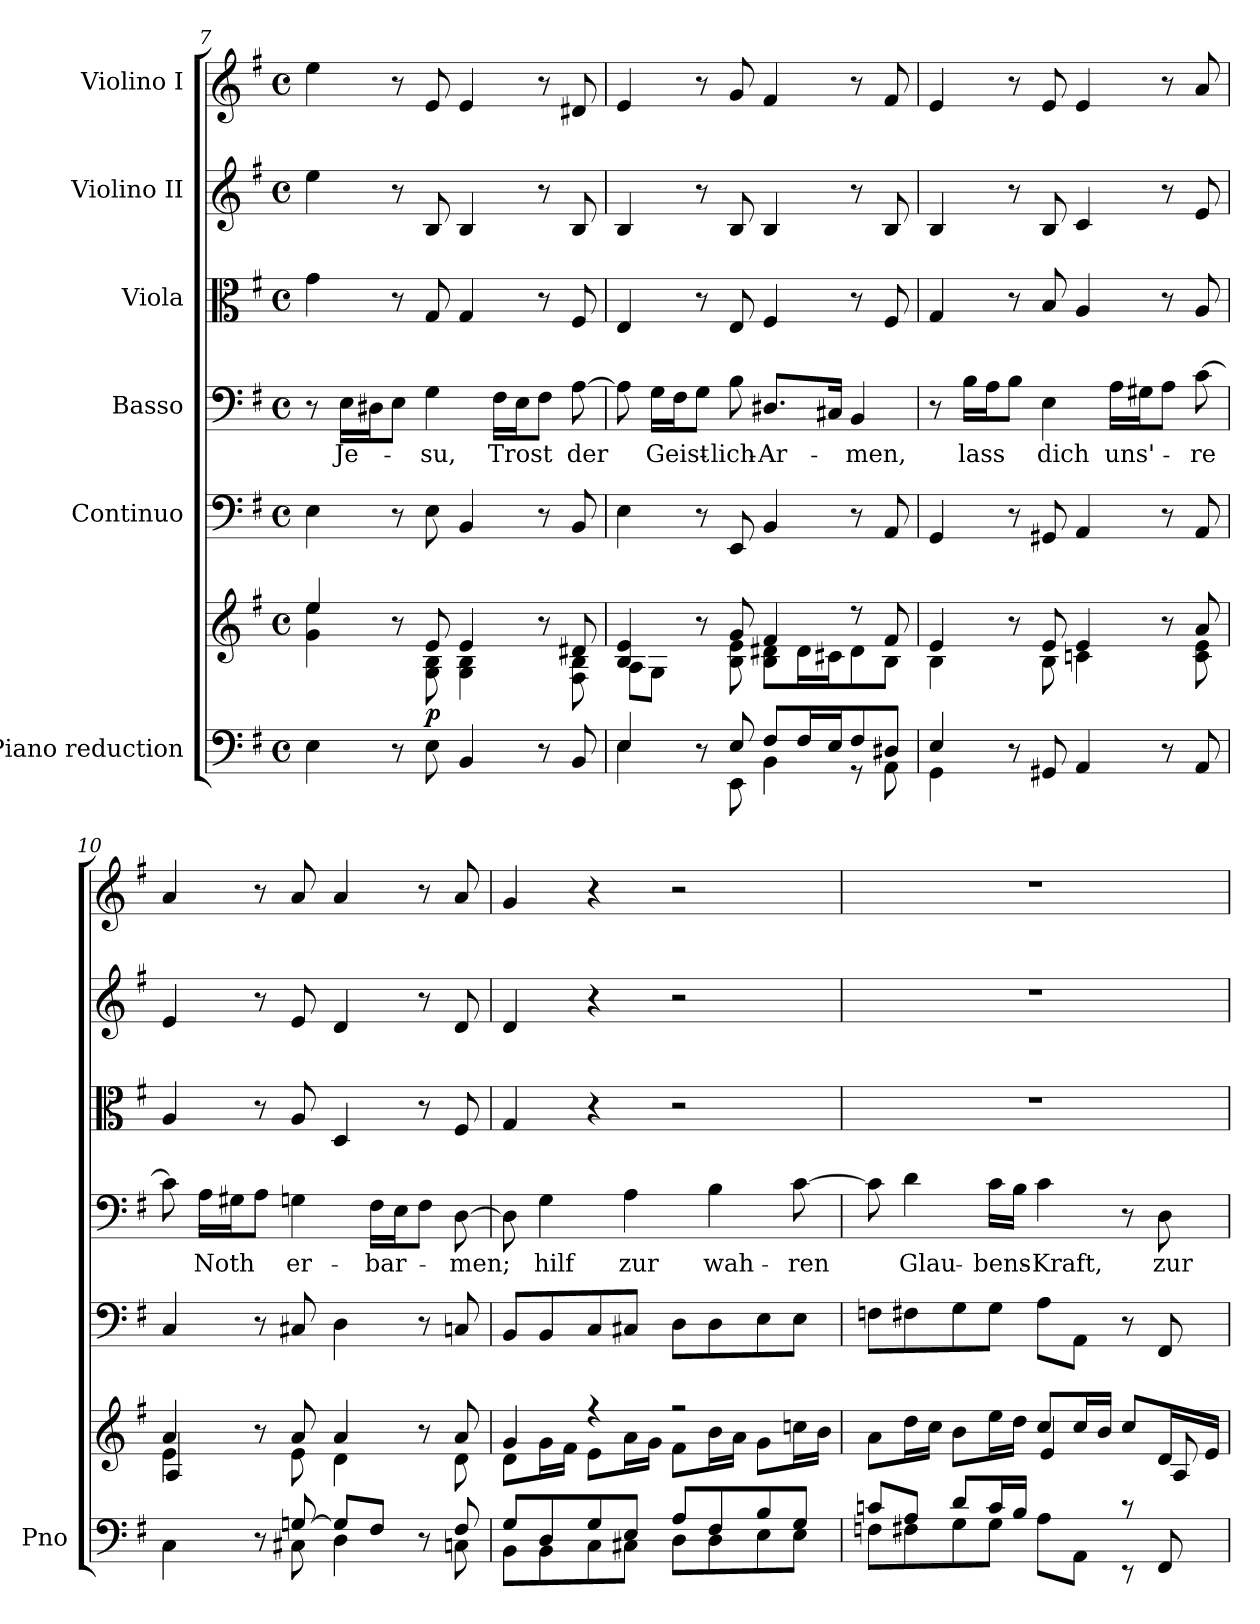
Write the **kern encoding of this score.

**kern	**kern	**dynam	**kern	**kern	**text	**kern	**dynam	**kern	**dynam	**kern	**dynam
*part6	*part6	*part6	*part5	*part4	*part4	*part3	*part3	*part2	*part2	*part1	*part1
*staff7	*staff6	*staff6/7	*staff5	*staff4	*staff4	*staff3	*staff3	*staff2	*staff2	*staff1	*staff1
*I"Piano reduction	*	*	*I"Continuo	*I"Basso	*	*I"Viola	*	*I"Violino II	*	*I"Violino I	*
*I'Pno	*	*	*	*	*	*	*	*	*	*	*
*clefF4	*clefG2	*	*clefF4	*clefF4	*	*clefC3	*	*clefG2	*	*clefG2	*
*k[f#]	*k[f#]	*	*k[f#]	*k[f#]	*	*k[f#]	*	*k[f#]	*	*k[f#]	*
*M4/4	*M4/4	*	*M4/4	*M4/4	*	*M4/4	*	*M4/4	*	*M4/4	*
*met(c)	*met(c)	*	*met(c)	*met(c)	*	*met(c)	*	*met(c)	*	*met(c)	*
=7	=7	=7	=7	=7	=7	=7	=7	=7	=7	=7	=7
*	*^	*	*	*	*	*	*	*	*	*	*
4E\	4ee/	4g\ 4ee\	.	4E\	8r	.	4g\	.	4ee\	.	4ee\	.
!	!	!	!	!	!	!LO:LY:b	!	!	!	!	!	!
.	.	.	.	.	16E\LL	Je-	.	.	.	.	.	.
.	.	.	.	.	16D#X\J	.	.	.	.	.	.	.
8r	8r	8ryy	.	8r	8E\J	.	8r	.	8r	.	8r	.
!	!	!	!LO:DY:b	!	!	!LO:LY:b	!	!LO:DY:b	!	!LO:DY:b	!	!LO:DY:b
8E\	8e/	8G\ 8B\	p	8E\	4G\	-su,	8G/	other-dynamics	8B/	other-dynamics	8e/	other-dynamics
4BB/	4e/	4G\ 4B\	.	4BB/	.	.	4G/	.	4B/	.	4e/	.
!	!	!	!	!	!	!LO:LY:b	!	!	!	!	!	!
.	.	.	.	.	16F#\LL	Trost	.	.	.	.	.	.
.	.	.	.	.	16E\J	.	.	.	.	.	.	.
8r	8r	8ryy	.	8r	8F#\J	.	8r	.	8r	.	8r	.
!	!	!	!	!	!	!LO:LY:b	!	!	!	!	!	!
8BB/	8d#X/	8F#\ 8B\	.	8BB/	[8A\	der	8F#/	.	8B/	.	8d#X/	.
=8	=8	=8	=8	=8	=8	=8	=8	=8	=8	=8	=8	=8
*^	*	*	*	*	*	*	*	*	*	*	*	*
4E/	4E\	4B/ 4e/	8A\L	.	4E\	8A\]	.	4E/	.	4B/	.	4e/	.
!	!	!	!	!	!	!	!LO:LY:b	!	!	!	!	!	!
.	.	.	8G\J	.	.	16G\LL	Geist-	.	.	.	.	.	.
.	.	.	.	.	.	16F#\J	.	.	.	.	.	.	.
8r	8ryy	8r	8ryy	.	8r	8G\J	.	8r	.	8r	.	8r	.
!	!	!	!	!	!	!	!LO:LY:b	!	!	!	!	!	!
8E/	8EE\	8g/	8B\ 8e\	.	8EE/	8B\	-lich-	8E/	.	8B/	.	8g/	.
!	!	!	!	!	!	!	!LO:LY:b	!	!	!	!	!	!
8F#/L	4BB\	4f#/	8B\ 8d#X\L	.	4BB/	8.D#X/L	-Ar-	4F#/	.	4B/	.	4f#/	.
16F#/L	.	.	16d#\L	.	.	.	.	.	.	.	.	.	.
16E/J	.	.	16c#X\J	.	.	16C#X/Jk	.	.	.	.	.	.	.
!	!	!	!	!	!	!	!LO:LY:b	!	!	!	!	!	!
8F#/	8r	8r	8d#\	.	8r	4BB/	-men,	8r	.	8r	.	8r	.
8D#X/J	8AA\	8f#/	8B\J	.	8AA/	.	.	8F#/	.	8B/	.	8f#/	.
=9	=9	=9	=9	=9	=9	=9	=9	=9	=9	=9	=9	=9	=9
4E/	4GG\	4e/	4B\	.	4GG/	8r	.	4G/	.	4B/	.	4e/	.
!	!	!	!	!	!	!	!LO:LY:b	!	!	!	!	!	!
.	.	.	.	.	.	16B\LL	lass	.	.	.	.	.	.
.	.	.	.	.	.	16A\J	.	.	.	.	.	.	.
8r	4ryy	8r	8ryy	.	8r	8B\J	.	8r	.	8r	.	8r	.
!	!	!	!	!	!	!	!LO:LY:b	!	!	!	!	!	!
8GG#X/	.	8e/	8B\	.	8GG#X/	4E\	dich	8B/	.	8B/	.	8e/	.
4AA/	2ryy	4e/	4cn\	.	4AA/	.	.	4A/	.	4c/	.	4e/	.
!	!	!	!	!	!	!	!LO:LY:b	!	!	!	!	!	!
.	.	.	.	.	.	16A\LL	uns'-	.	.	.	.	.	.
.	.	.	.	.	.	16G#X\J	.	.	.	.	.	.	.
8r	.	8r	8ryy	.	8r	8A\J	.	8r	.	8r	.	8r	.
!	!	!	!	!	!	!	!LO:LY:b	!	!	!	!	!	!
8AA/	.	8a/	8c\ 8e\	.	8AA/	[8c\	-re	8A/	.	8e/	.	8a/	.
!!LO:PB:g=z
=10	=10	=10	=10	=10	=10	=10	=10	=10	=10	=10	=10	=10	=10
*	*	*	*^	*	*	*	*	*	*	*	*	*	*
4ryy	4C\	4a/	4e\	4A/	.	4C/	8c\]	.	4A/	.	4e/	.	4a/	.
!	!	!	!	!	!	!	!	!LO:LY:b	!	!	!	!	!	!
.	.	.	.	.	.	.	16A\LL	Noth	.	.	.	.	.	.
.	.	.	.	.	.	.	16G#X\J	.	.	.	.	.	.	.
8r	8ryy	8r	8ryy	2.ryy	.	8r	8A\J	.	8r	.	8r	.	8r	.
!	!	!	!	!	!	!	!	!LO:LY:b	!	!	!	!	!	!
[8Gn/	8C#X\	8a/	8e\	.	.	8C#X/	4Gn\	er-	8A/	.	8e/	.	8a/	.
8G/L]	4D\	4a/	4d\	.	.	4D\	.	.	4D/	.	4d/	.	4a/	.
!	!	!	!	!	!	!	!	!LO:LY:b	!	!	!	!	!	!
8F#/J	.	.	.	.	.	.	16F#\LL	-bar-	.	.	.	.	.	.
.	.	.	.	.	.	.	16E\J	.	.	.	.	.	.	.
8r	8ryy	8r	8ryy	.	.	8r	8F#\J	.	8r	.	8r	.	8r	.
!	!	!	!	!	!	!	!	!LO:LY:b	!	!	!	!	!	!
8F#/	8Cn\	8a/	8d\	.	.	8Cn/	[8D\	-men;	8F#/	.	8d/	.	8a/	.
*	*	*	*v	*v	*	*	*	*	*	*	*	*	*	*
=11	=11	=11	=11	=11	=11	=11	=11	=11	=11	=11	=11	=11	=11
8G/L	8BB\L	4g/	8d\L	.	8BB/L	8D\]	.	4G/	.	4d/	.	4g/	.
!	!	!	!	!	!	!	!LO:LY:b	!	!	!	!	!	!
8D/	8BB\	.	16g\L	.	8BB/	4G\	hilf	.	.	.	.	.	.
.	.	.	16f#\JJ	.	.	.	.	.	.	.	.	.	.
8G/	8C\	4r	8e\L	.	8C/	.	.	4r	.	4r	.	4r	.
!	!	!	!	!	!	!	!LO:LY:b	!	!	!	!	!	!
8E/J	8C#X\J	.	16a\L	.	8C#X/J	4A\	zur	.	.	.	.	.	.
.	.	.	16g\JJ	.	.	.	.	.	.	.	.	.	.
8A/L	8D\L	2r	8f#\L	.	8D\L	.	.	2r	.	2r	.	2r	.
!	!	!	!	!	!	!	!LO:LY:b	!	!	!	!	!	!
8F#/	8D\	.	16b\L	.	8D\	4B\	wah-	.	.	.	.	.	.
.	.	.	16a\JJ	.	.	.	.	.	.	.	.	.	.
8B/	8E\	.	8g\L	.	8E\	.	.	.	.	.	.	.	.
!	!	!	!	!	!	!	!LO:LY:b	!	!	!	!	!	!
8G/J	8E\J	.	16ccn\L	.	8E\J	[8c\	-ren	.	.	.	.	.	.
.	.	.	16b\JJ	.	.	.	.	.	.	.	.	.	.
=12	=12	=12	=12	=12	=12	=12	=12	=12	=12	=12	=12	=12	=12
8cn/L	8Fn\L	8a\L	2ryy	.	8Fn\L	8c\]	.	1r	.	1r	.	1r	.
!	!	!	!	!	!	!	!LO:LY:b	!	!	!	!	!	!
8A/J	8F#X\	16dd\L	.	.	8F#X\	4d\	Glau-	.	.	.	.	.	.
.	.	16cc\JJ	.	.	.	.	.	.	.	.	.	.	.
8d/L	8G\	8b\L	.	.	8G\	.	.	.	.	.	.	.	.
!	!	!	!	!	!	!	!LO:LY:b	!	!	!	!	!	!
16c/L	8G\J	16ee\L	.	.	8G\J	16c\LL	-bens-	.	.	.	.	.	.
16B/JJ	.	16dd\JJ	.	.	.	16B\JJ	.	.	.	.	.	.	.
!	!	!	!	!	!	!	!LO:LY:b	!	!	!	!	!	!
4ryy	8A\L	8cc/L	4e/	.	8A\L	4c\	-Kraft,	.	.	.	.	.	.
.	8AA\J	16cc/L	.	.	8AA\J	.	.	.	.	.	.	.	.
.	.	16b/JJ	.	.	.	.	.	.	.	.	.	.	.
8r	8r	8cc/L	8ryy	.	8r	8r	.	.	.	.	.	.	.
!	!	!	!	!	!	!	!LO:LY:b	!	!	!	!	!	!
8ryy	8FF#/	16d/L	8A/	.	8FF#/	8D\	zur	.	.	.	.	.	.
.	.	16e/JJ	.	.	.	.	.	.	.	.	.	.	.
*v	*v	*	*	*	*	*	*	*	*	*	*	*	*
*	*v	*v	*	*	*	*	*	*	*	*	*	*
=	=	=	=	=	=	=	=	=	=	=	=
*-	*-	*-	*-	*-	*-	*-	*-	*-	*-	*-	*-
